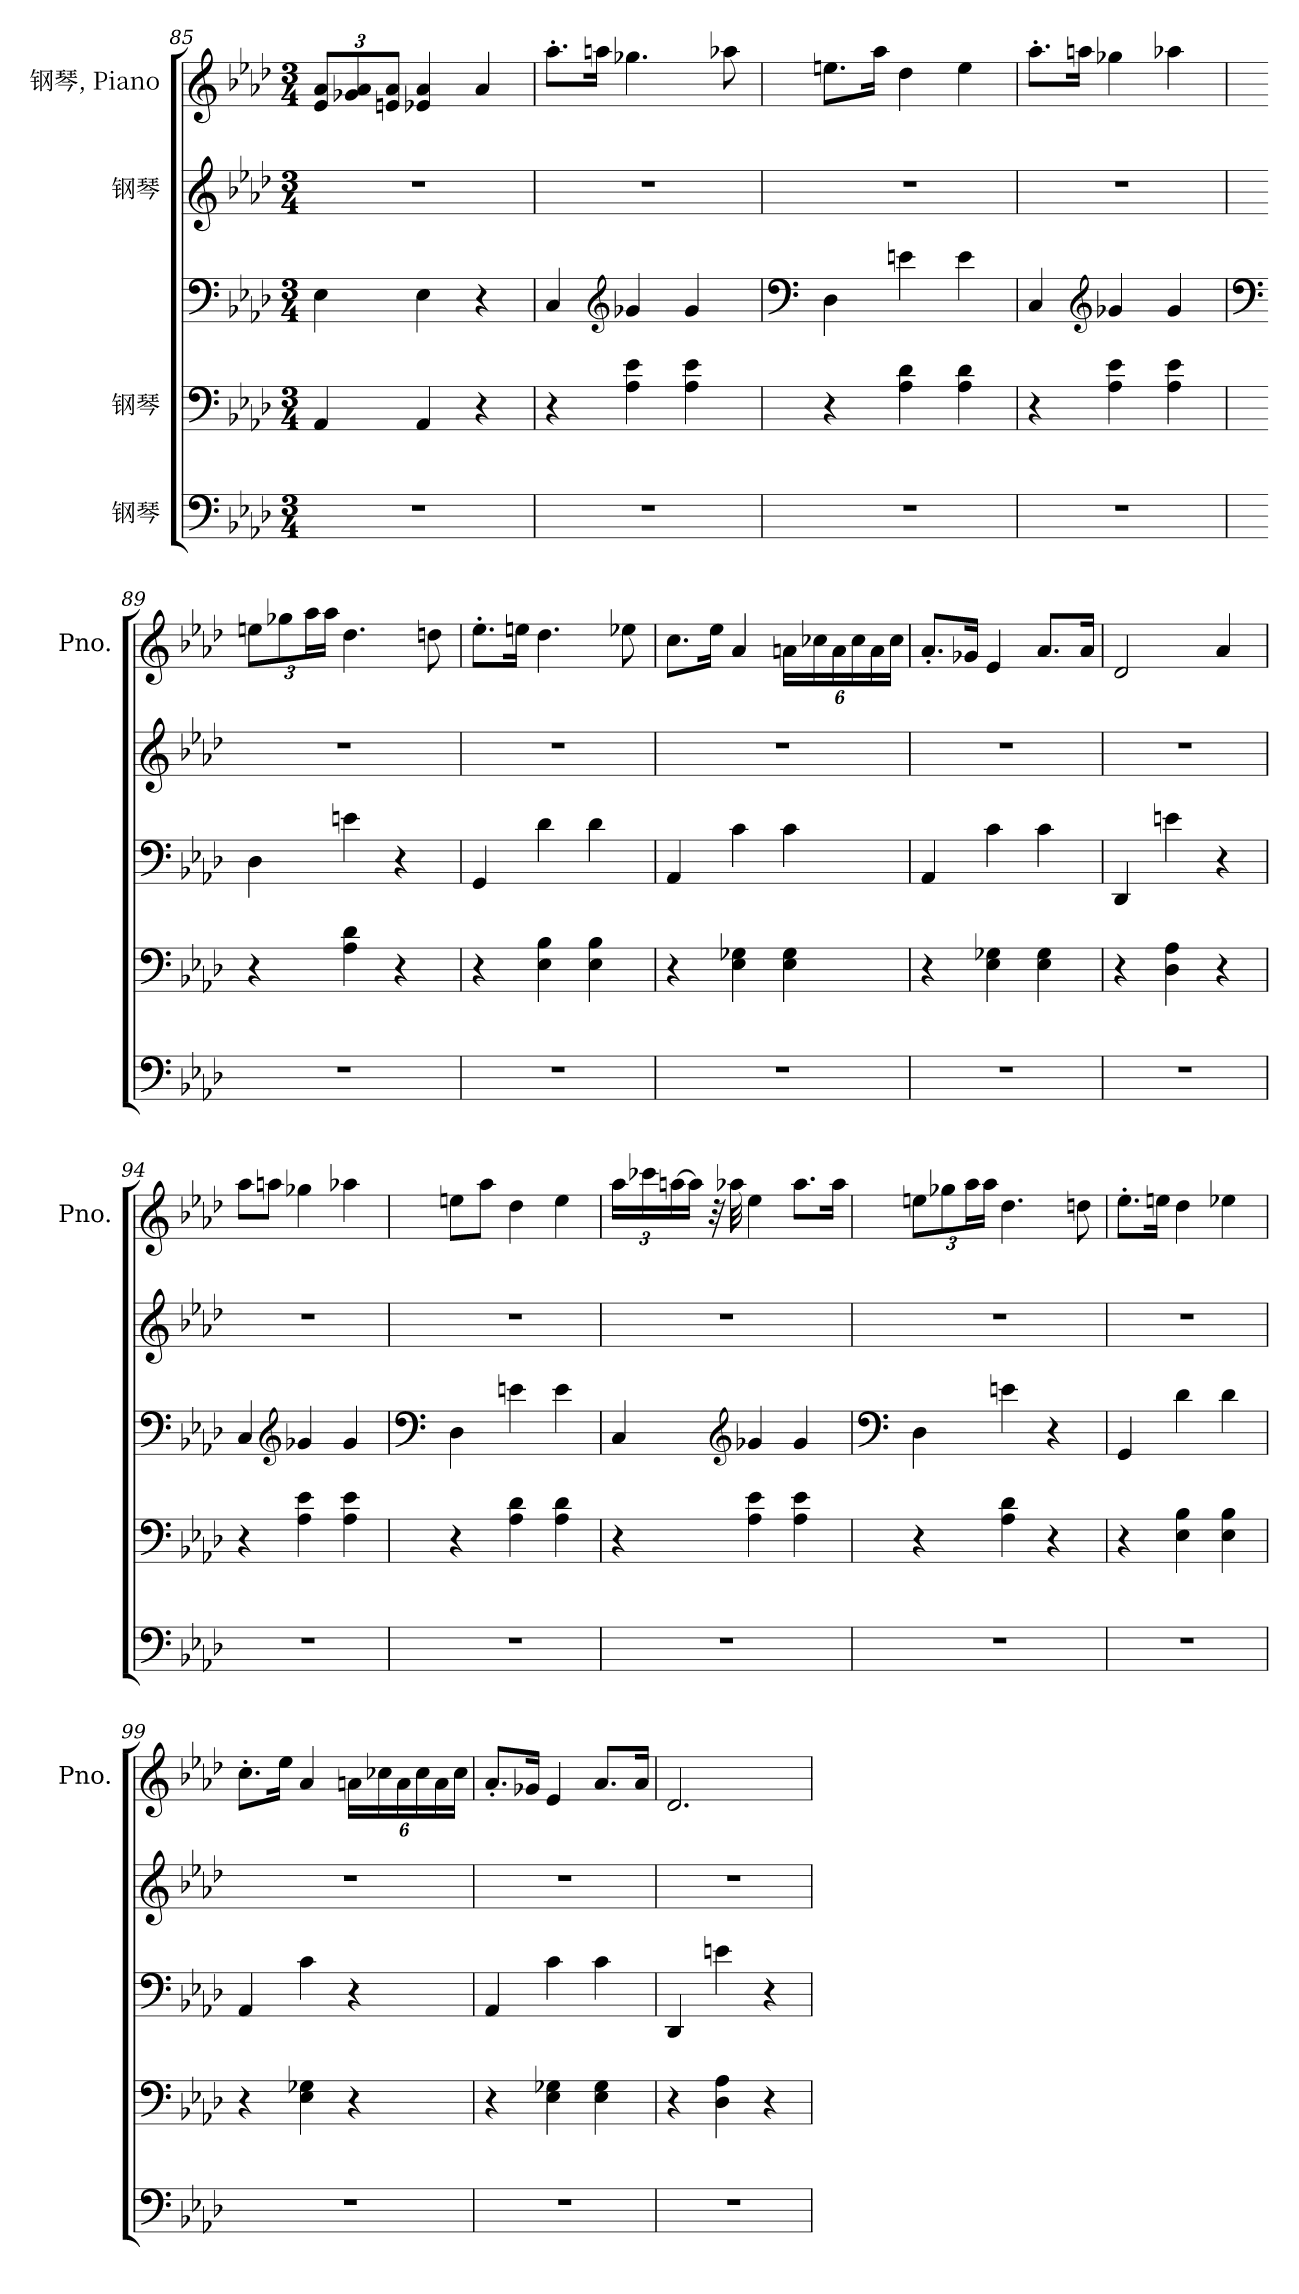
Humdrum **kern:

**kern	**kern	**kern	**kern	**kern
*part4	*part3	*part3	*part2	*part1
*staff5	*staff4	*staff3	*staff2	*staff1
*I"钢琴	*I"钢琴	*	*I"钢琴	*I"钢琴, Piano
*	*	*	*	*I'Pno.
!!LO:LB:g=z
*clefF4	*clefF4	*clefF4	*clefG2	*clefG2
*k[b-e-a-d-]	*k[b-e-a-d-]	*k[b-e-a-d-]	*k[b-e-a-d-]	*k[b-e-a-d-]
*M3/4	*M3/4	*M3/4	*M3/4	*M3/4
*	*	*	*	*Xbrackettup
=85	=85	=85	=85	=85
2.r	4AA-/	4E-\	2.r	12e-/ 12a-/L
.	.	.	.	12g-X/ 12a-/
.	.	.	.	12en/ 12a-/J
.	4AA-/	4E-\	.	4e-X/ 4a-/
.	4r	4r	.	4a-/
=86	=86	=86	=86	=86
2.r	4r	4C/	2.r	8.aa-'\L
.	.	.	.	16aan\Jk
*	*	*clefG2	*	*
.	4A-\ 4e-\	4g-X/	.	4.gg-X\
.	4A-\ 4e-\	4g-/	.	.
.	.	.	.	8aa-X\
=87	=87	=87	=87	=87
*	*	*clefF4	*	*
2.r	4r	4D-\	2.r	8.een\L
.	.	.	.	16aa-\Jk
.	4A-\ 4d-\	4en\	.	4dd-\
.	4A-\ 4d-\	4e\	.	4ee\
=88	=88	=88	=88	=88
2.r	4r	4C/	2.r	8.aa-'\L
.	.	.	.	16aan\Jk
*	*	*clefG2	*	*
.	4A-\ 4e-\	4g-X/	.	4gg-X\
.	4A-\ 4e-\	4g-/	.	4aa-X\
!!LO:PB:g=z
=89	=89	=89	=89	=89
*	*	*clefF4	*	*
2.r	4r	4D-\	2.r	12een\L
.	.	.	.	12gg-X\
.	.	.	.	24aa-\L
.	.	.	.	24aa-\JJ
.	4A-\ 4d-\	4en\	.	4.dd-\
.	4r	4r	.	.
.	.	.	.	8ddn\
=90	=90	=90	=90	=90
2.r	4r	4GG/	2.r	8.ee-'\L
.	.	.	.	16een\Jk
.	4E-\ 4B-\	4d-\	.	4.dd-\
.	4E-\ 4B-\	4d-\	.	.
.	.	.	.	8ee-X\
=91	=91	=91	=91	=91
2.r	4r	4AA-/	2.r	8.cc\L
.	.	.	.	16ee-\Jk
.	4E-\ 4G-X\	4c\	.	4a-/
.	4E-\ 4G-\	4c\	.	24an\LL
.	.	.	.	24cc-X\
.	.	.	.	24a\
.	.	.	.	24cc-\
.	.	.	.	24a\
.	.	.	.	24cc-\JJ
=92	=92	=92	=92	=92
2.r	4r	4AA-/	2.r	8.a-'/L
.	.	.	.	16g-X/Jk
.	4E-\ 4G-X\	4c\	.	4e-/
.	4E-\ 4G-\	4c\	.	8.a-/L
.	.	.	.	16a-/Jk
=93	=93	=93	=93	=93
2.r	4r	4DD-/	2.r	2d-/
.	4D-\ 4A-\	4en\	.	.
.	4r	4r	.	4a-/
!!LO:LB:g=z
=94	=94	=94	=94	=94
2.r	4r	4C/	2.r	8aa-\L
.	.	.	.	8aan\J
*	*	*clefG2	*	*
.	4A-\ 4e-\	4g-X/	.	4gg-X\
.	4A-\ 4e-\	4g-/	.	4aa-X\
=95	=95	=95	=95	=95
*	*	*clefF4	*	*
2.r	4r	4D-\	2.r	8een\L
.	.	.	.	8aa-\J
.	4A-\ 4d-\	4en\	.	4dd-\
.	4A-\ 4d-\	4e\	.	4ee\
=96	=96	=96	=96	=96
2.r	4r	4C/	2.r	24aa-\LL
.	.	.	.	24ccc-X\
.	.	.	.	[24aan\
.	.	.	.	16aa\JJ]
.	.	.	.	32r
.	.	.	.	32aa-X\
*	*	*clefG2	*	*
.	4A-\ 4e-\	4g-X/	.	4ee-\
.	4A-\ 4e-\	4g-/	.	8.aa-\L
.	.	.	.	16aa-\Jk
=97	=97	=97	=97	=97
*	*	*clefF4	*	*
2.r	4r	4D-\	2.r	12een\L
.	.	.	.	12gg-X\
.	.	.	.	24aa-\L
.	.	.	.	24aa-\JJ
.	4A-\ 4d-\	4en\	.	4.dd-\
.	4r	4r	.	.
.	.	.	.	8ddn\
!!LO:PB:g=z
=98	=98	=98	=98	=98
2.r	4r	4GG/	2.r	8.ee-'\L
.	.	.	.	16een\Jk
.	4E-\ 4B-\	4d-\	.	4dd-\
.	4E-\ 4B-\	4d-\	.	4ee-X\
=99	=99	=99	=99	=99
2.r	4r	4AA-/	2.r	8.cc'\L
.	.	.	.	16ee-\Jk
.	4E-\ 4G-X\	4c\	.	4a-/
.	4r	4r	.	24an\LL
.	.	.	.	24cc-X\
.	.	.	.	24a\
.	.	.	.	24cc-\
.	.	.	.	24a\
.	.	.	.	24cc-\JJ
=100	=100	=100	=100	=100
2.r	4r	4AA-/	2.r	8.a-'/L
.	.	.	.	16g-X/Jk
.	4E-\ 4G-X\	4c\	.	4e-/
.	4E-\ 4G-\	4c\	.	8.a-/L
.	.	.	.	16a-/Jk
=101	=101	=101	=101	=101
2.r	4r	4DD-/	2.r	2.d-/
.	4D-\ 4A-\	4en\	.	.
.	4r	4r	.	.
=	=	=	=	=
*-	*-	*-	*-	*-
